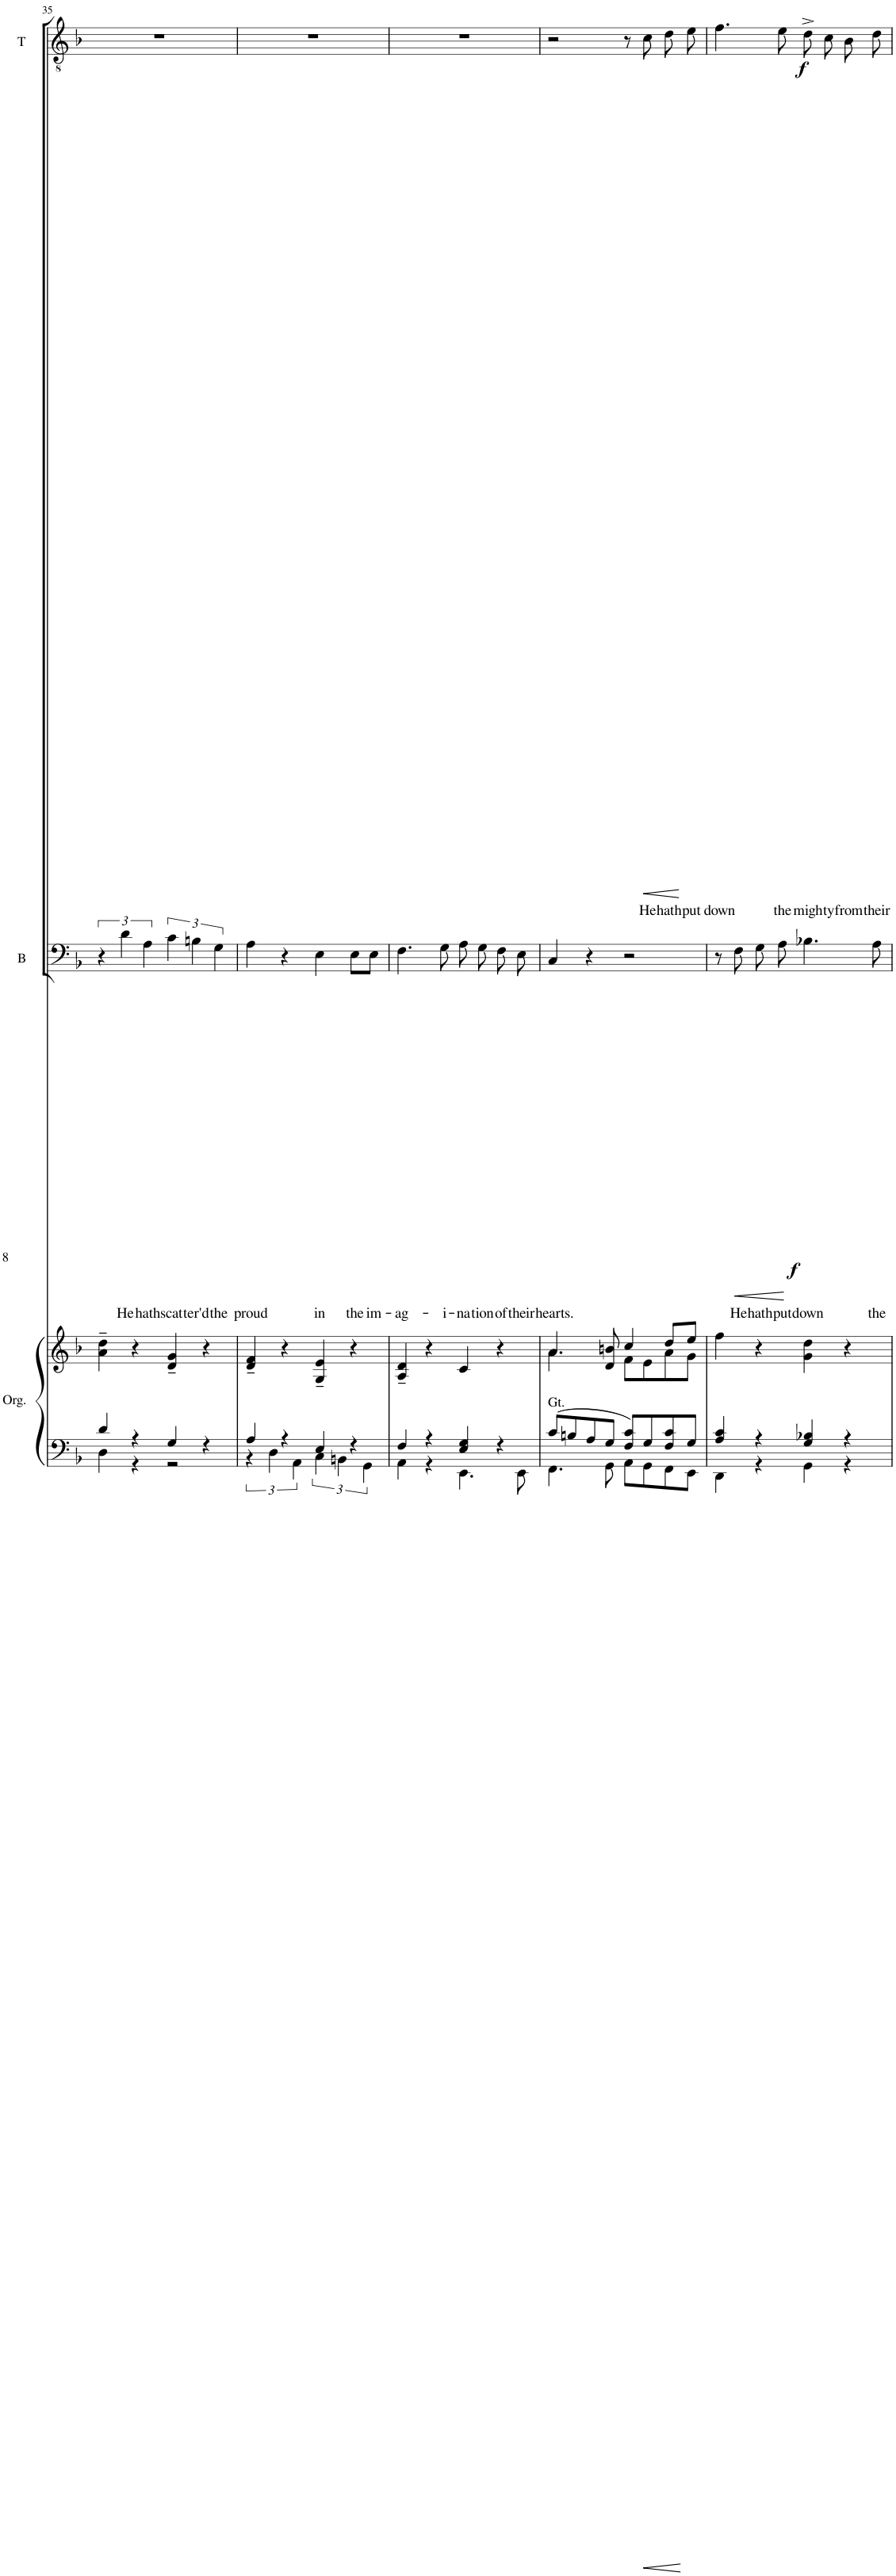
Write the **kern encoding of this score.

**kern	**kern	**kern	**text	**dynam	**kern	**text	**dynam
*part3	*part3	*part2	*part2	*part2	*part1	*part1	*part1
*staff4	*staff3	*staff2	*staff2	*staff2	*staff1	*staff1	*staff1
*I"Organ	*	*I"Bass	*	*	*I"Tenor	*	*
*I'Org.	*	*I'B	*	*	*I'T	*	*
!!LO:PB:g=z
*clefF4	*clefG2	*clefF4	*	*	*clefGv2	*	*
*k[b-]	*k[b-]	*k[b-]	*	*	*k[b-]	*	*
*M2/2	*M2/2	*M2/2	*	*	*M2/2	*	*
=35	=35	=35	=35	=35	=35	=35	=35
*^	*	*	*	*	*	*	*
4d/	4D\	4a\~ 4dd\~	6r	.	.	1r	.	.
!	!	!	!	!LO:LY:b	!	!	!	!
.	.	.	6d\	He	.	.	.	.
4r	4r	4r	.	.	.	.	.	.
!	!	!	!	!LO:LY:b	!	!	!	!
.	.	.	6A\	hath	.	.	.	.
!	!	!	!	!LO:LY:b	!	!	!	!
4G/	2r	4d/~ 4g/~	6c\	scat-	.	.	.	.
!	!	!	!	!LO:LY:b	!	!	!	!
.	.	.	6Bn\	-ter'd	.	.	.	.
4r	.	4r	.	.	.	.	.	.
!	!	!	!	!LO:LY:b	!	!	!	!
.	.	.	6G\	the	.	.	.	.
=36	=36	=36	=36	=36	=36	=36	=36	=36
!	!	!	!	!LO:LY:b	!	!	!	!
4A/	6r	4d/~ 4f/~	4A\	proud	.	1r	.	.
.	6D\	.	.	.	.	.	.	.
4r	.	4r	4r	.	.	.	.	.
.	6AA\	.	.	.	.	.	.	.
!	!	!	!	!LO:LY:b	!	!	!	!
4E/	6C\	4G/~ 4e/~	4E\	in	.	.	.	.
.	6BBn\	.	.	.	.	.	.	.
!	!	!	!	!LO:LY:b	!	!	!	!
4r	.	4r	8E\L	the	.	.	.	.
.	6GG\	.	.	.	.	.	.	.
!	!	!	!	!LO:LY:b	!	!	!	!
.	.	.	8E\J	im-	.	.	.	.
=37	=37	=37	=37	=37	=37	=37	=37	=37
!	!	!	!	!LO:LY:b	!	!	!	!
4F/	4AA\	4A/~ 4d/~	4.F\	-ag-	.	1r	.	.
4r	4r	4r	.	.	.	.	.	.
!	!	!	!	!LO:LY:b	!	!	!	!
.	.	.	8G\	-i-	.	.	.	.
!	!	!	!	!LO:LY:b	!	!	!	!
4E/ 4G/	4.EE\	4c/	8A\	-na-	.	.	.	.
!	!	!	!	!LO:LY:b	!	!	!	!
.	.	.	8G\	-tion	.	.	.	.
!	!	!	!	!LO:LY:b	!	!	!	!
4r	.	4r	8F\	of	.	.	.	.
!	!	!	!	!LO:LY:b	!	!	!	!
.	8EE\	.	8E\	their	.	.	.	.
=38	=38	=38	=38	=38	=38	=38	=38	=38
*	*	*^	*	*	*	*	*	*
!LO:TX:a:t=Gt.	!	!	!	!	!	!	!	!	!
!	!	!	!	!	!LO:LY:b	!	!	!	!
8c/L	4.FF\	4.a/	4.a\	4C/	hearts.	.	2r	.	.
8Bn/	.	.	.	.	.	.	.	.	.
8A/	.	.	.	4r	.	.	.	.	.
8G/J	8GG\	8d/ 8bn/	8ryy	.	.	.	.	.	.
!	!	!	!	!	!	!	!	!	!LO:DY:b
8F/ 8c/L	8AA\L	4cc/	8f\L	2r	.	.	8r	.	f
!	!	!	!	!	!	!	!	!LO:LY:b	!LO:HP:b
8G/	8GG\	.	8e\	.	.	.	8c\L	He	<
!	!	!	!	!	!	!	!	!LO:LY:b	!
8F/ 8c/	8FF\	8dd/L	8a\	.	.	.	8d\	hath	[
!	!	!	!	!	!	!	!	!LO:LY:b	!
8G/J	8EE\J	8ee/J	8g\J	.	.	.	8e\J	put	.
=39	=39	=39	=39	=39	=39	=39	=39	=39	=39
!	!	!	!	!	!	!LO:DY:b	!	!LO:LY:b	!
*	*	*v	*v	*	*	*	*	*	*
4A/ 4c/	4DD\	4ff\	8r	.	f	4.f\	down	.
!	!	!	!	!LO:LY:b	!LO:HP:b	!	!	!
.	.	.	8F\	He	<	.	.	.
!	!	!	!	!LO:LY:b	!	!	!	!
4r	4r	4r	8G\	hath	[	.	.	.
!	!	!	!	!LO:LY:b	!	!	!LO:LY:b	!
.	.	.	8A\	put	.	8e\	the	.
!	!	!	!	!LO:LY:b	!	!	!LO:LY:b	!
4G/ 4B-X/	4GG\	4g\ 4dd\	4.B-X\	down	.	8d^\L	migh-	.
!	!	!	!	!	!	!	!LO:LY:b	!
.	.	.	.	.	.	8c\	-ty	.
!	!	!	!	!	!	!	!LO:LY:b	!
4r	4r	4r	.	.	.	8B-\	from	.
!	!	!	!	!LO:LY:b	!	!	!LO:LY:b	!
.	.	.	8A\	the	.	8d\J	their	.
*v	*v	*	*	*	*	*	*	*
=	=	=	=	=	=	=	=
*-	*-	*-	*-	*-	*-	*-	*-
